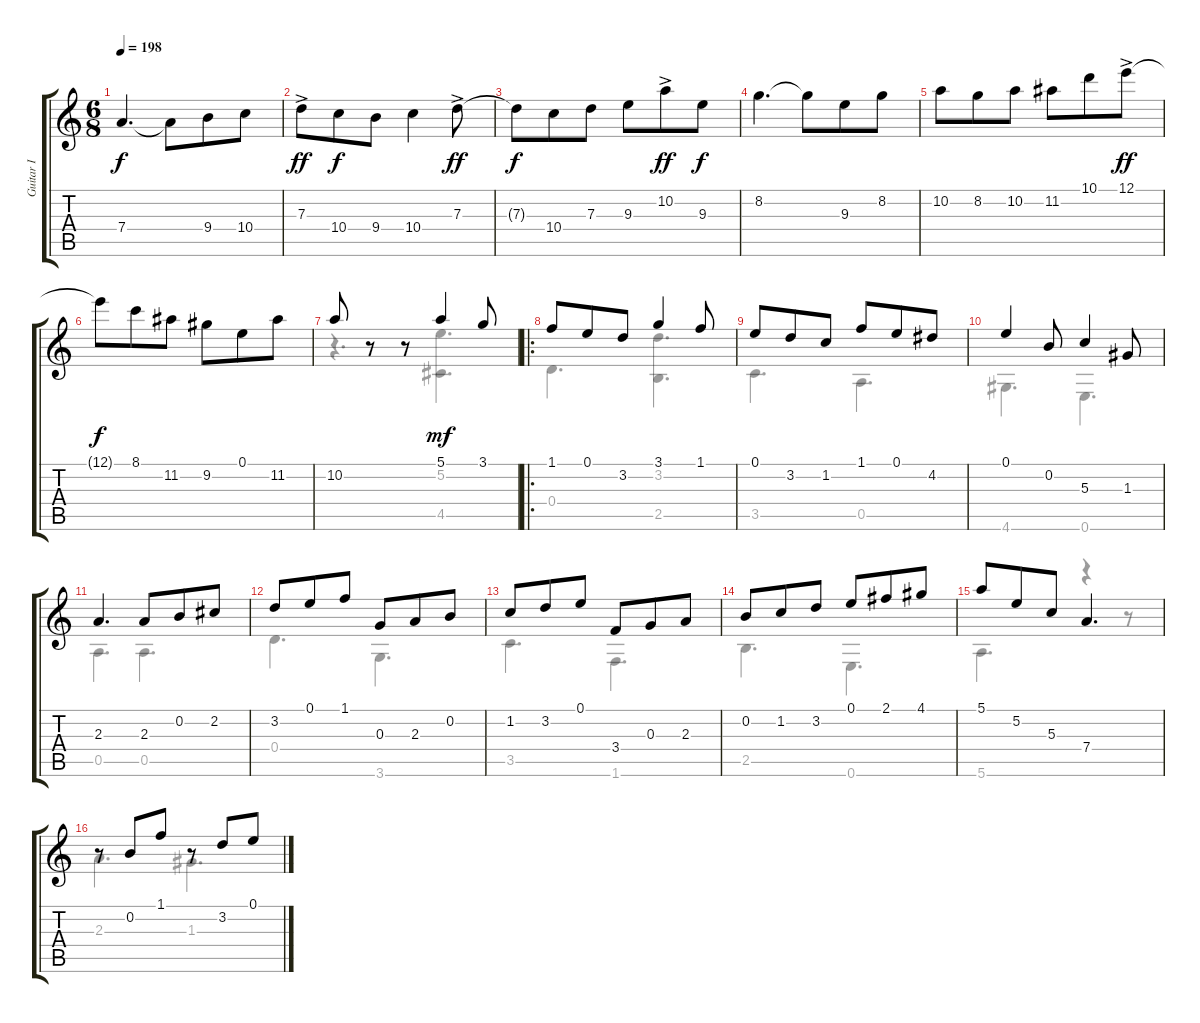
\track ("Guitar I" "Guitar I") {instrument acousticguitarnylon}
\staff {score tabs}
\tuning (E4 B3 G3 D3 A2 E2) {hide}
\voice
\ts (6 8)
\tempo 198
\clef g2
\ks c
7.4.4{d dy f instrument acousticguitarnylon} 7.4{t}.8 9.4.8 10.4.8 |
7.3{ac}.8{dy ff} 10.4.8{dy f} 9.4.8 10.4.4 7.3{ac}.8{dy ff} |
7.3{t}.8{dy f} 10.4.8 7.3.8 9.3.8 10.2{ac}.8{dy ff} 9.3.8{dy f} |
8.2.4{d} 8.2{t}.8 9.3.8 8.2.8 |
10.2.8 8.2.8 10.2.8 11.2.8 10.1.8 12.1{ac}.8{dy ff} |
12.1{t}.8{dy f} 8.1.8 11.2.8 9.2.8 0.1.8 11.2.8 |
10.2.8 r.8 r.8 5.1.4{dy mf} 3.1.8 |
\ro
1.1.8 0.1.8 3.2.8 3.1.4 1.1.8 |
0.1.8 3.2.8 1.2.8 1.1.8 0.1.8 4.2.8 |
0.1.4 0.2.8 5.3.4 1.3.8 |
2.3.4{d} 2.3.8 0.2.8 2.2.8 |
3.2.8 0.1.8 1.1.8 0.3.8 2.3.8 0.2.8 |
1.2.8 3.2.8 0.1.8 3.4.8 0.3.8 2.3.8 |
0.2.8 1.2.8 3.2.8 0.1.8 2.1.8 4.1.8 |
5.1.8 5.2.8 5.3.8 7.4.4{d} |
r.8 0.2.8 1.1.8 r.8 3.2.8 0.1.8
\voice
\clef g2
\ottava regular
\simile none
\ks c
|
|
|
|
|
|
r.4{d} (5.2 4.5).4{d} |
0.4.4{d} (3.2 2.5).4{d} |
3.5.4{d} 0.5.4{d} |
4.6.4{d} 0.6.4{d} |
0.5.4{d} 0.5.4{d} |
0.4.4{d} 3.6.4{d} |
3.5.4{d} 1.6.4{d} |
2.5.4{d} 0.6.4{d} |
5.6.4{d} r.4 r.8 |
2.3.4{d} 1.3.4{d}
